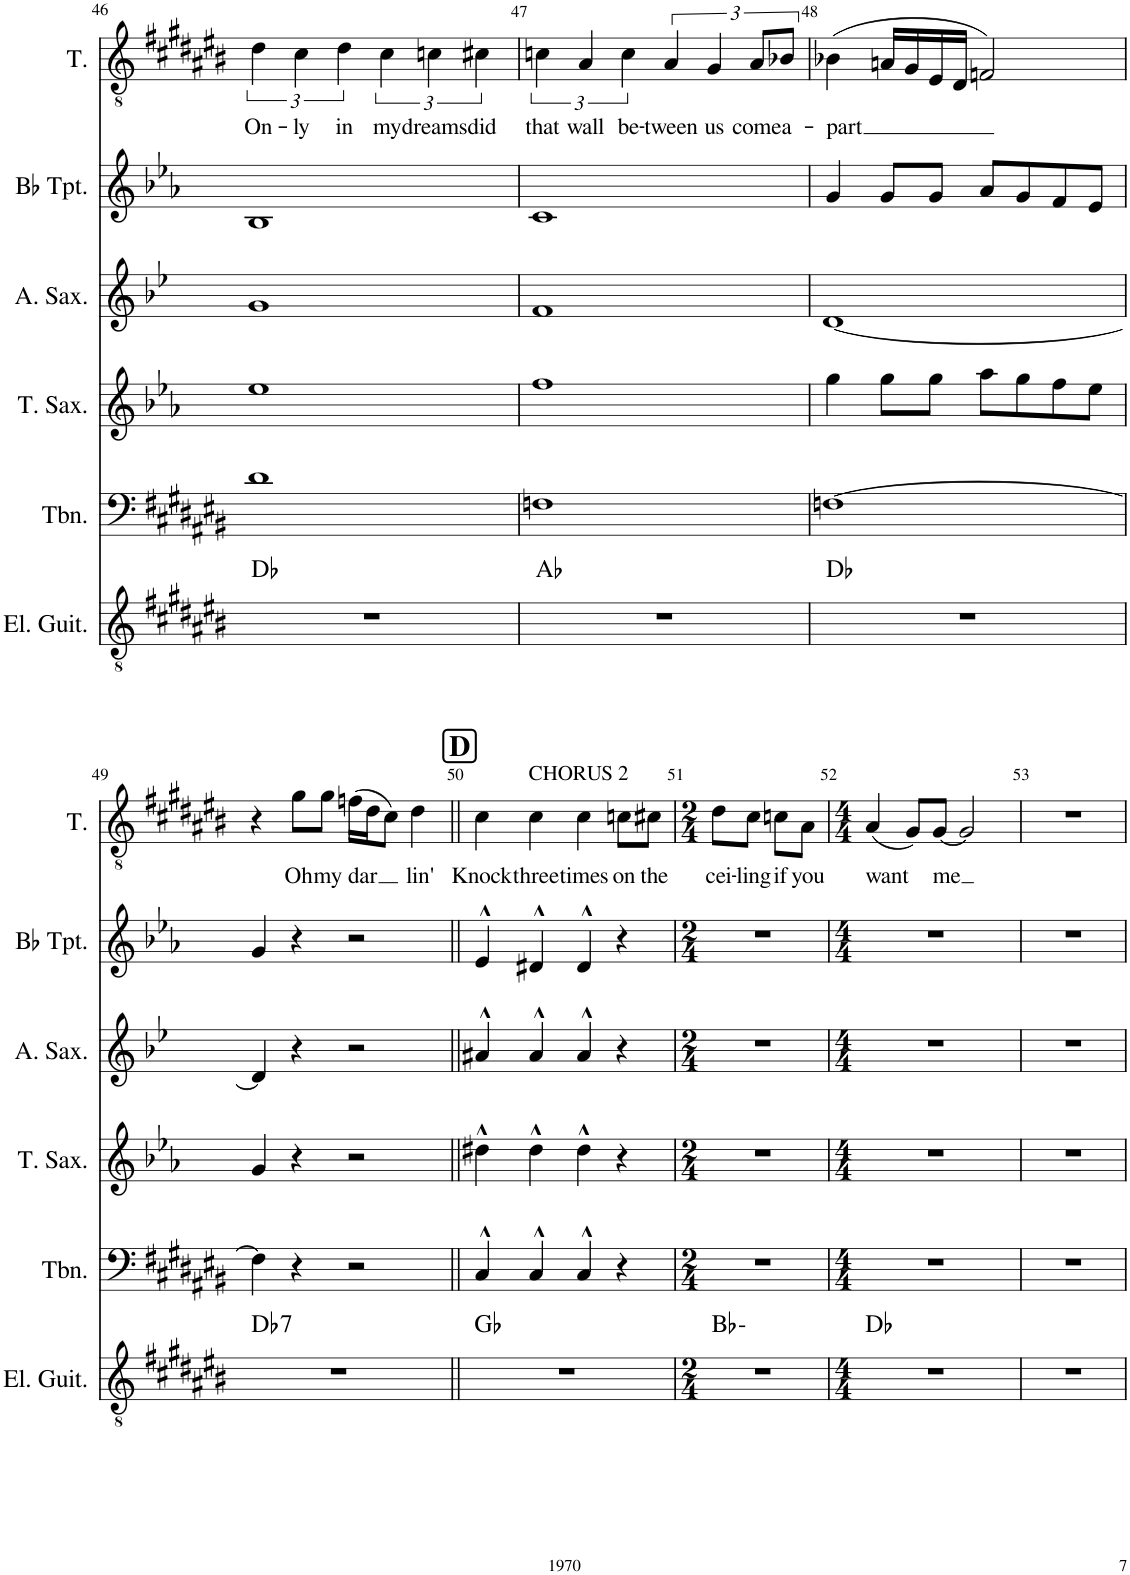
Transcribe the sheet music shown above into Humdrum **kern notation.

**kern	**harte	**kern	**kern	**kern	**kern	**kern	**text
*part6	*part6	*part5	*part4	*part3	*part2	*part1	*part1
*staff6	*	*staff5	*staff4	*staff3	*staff2	*staff1	*staff1
*I"Electric Guitar	*	*I"Trombone	*I"Tenor Saxophone	*I"Alto Saxophone	*I"Bb Trumpet	*I"Tenor	*
*I'El. Guit.	*	*I'Tbn.	*I'T. Sax.	*I'A. Sax.	*I'Bb Tpt.	*I'T.	*
!!LO:PB:g=z
*clefGv2	*	*clefF4	*clefG2	*clefG2	*clefG2	*clefGv2	*
*	*	*	*Trd8c14	*Trd5c9	*Trd1c2	*	*
*k[f#c#g#d#a#e#b#]	*	*k[f#c#g#d#a#e#b#]	*k[b-e-a-]	*k[b-e-]	*k[b-e-a-]	*k[f#c#g#d#a#e#b#]	*
*M4/4	*	*M4/4	*M4/4	*M4/4	*M4/4	*M4/4	*
=46	=46	=46	=46	=46	=46	=46	=46
!	!	!	!	!	!	!	!LO:LY:b
1r	Db:maj	1d#	1ee-	1g	1B-	6d#\	On-
!	!	!	!	!	!	!	!LO:LY:b
.	.	.	.	.	.	6c#\	-ly
!	!	!	!	!	!	!	!LO:LY:b
.	.	.	.	.	.	6d#\	in
!	!	!	!	!	!	!	!LO:LY:b
.	.	.	.	.	.	6c#\	my
!	!	!	!	!	!	!	!LO:LY:b
.	.	.	.	.	.	6cn\	dreams
!	!	!	!	!	!	!	!LO:LY:b
.	.	.	.	.	.	6c#X\	did
=47	=47	=47	=47	=47	=47	=47	=47
!	!	!	!	!	!	!	!LO:LY:b
1r	Ab:maj	1Fn	1ff	1f	1c	6cn\	that
!	!	!	!	!	!	!	!LO:LY:b
.	.	.	.	.	.	6A#/	wall
!	!	!	!	!	!	!	!LO:LY:b
.	.	.	.	.	.	6c\	be-
!	!	!	!	!	!	!	!LO:LY:b
.	.	.	.	.	.	6A#/	-tween
!	!	!	!	!	!	!	!LO:LY:b
.	.	.	.	.	.	6G#/	us
!	!	!	!	!	!	!	!LO:LY:b
.	.	.	.	.	.	12A#/L	come
!	!	!	!	!	!	!	!LO:LY:b
.	.	.	.	.	.	12B-X/J	a-
=48	=48	=48	=48	=48	=48	=48	=48
!	!	!	!	!	!	!	!LO:LY:b
1r	Db:maj	[1Fn	4gg\	[1d	4g/	(4B-X\	-part
.	.	.	8gg\L	.	8g/L	16An/LL	.
.	.	.	.	.	.	16G#/	.
.	.	.	8gg\J	.	8g/J	16E#/	.
.	.	.	.	.	.	16D#/JJ	.
.	.	.	8aa-\L	.	8a-/L	2Fn/)	.
.	.	.	8gg\	.	8g/	.	.
.	.	.	8ff\	.	8f/	.	.
.	.	.	8ee-\J	.	8e-/J	.	.
!!LO:LB:g=z
=49	=49	=49	=49	=49	=49	=49	=49
!	!LO:H:kt=7	!	!	!	!	!	!
1r	Db:7	4F\]	4g/	4d/]	4g/	4r	.
!	!	!	!	!	!	!	!LO:LY:b
.	.	4r	4r	4r	4r	8g#\L	Oh
!	!	!	!	!	!	!	!LO:LY:b
.	.	.	.	.	.	8g#\J	my
!	!	!	!	!	!	!	!LO:LY:b
.	.	2r	2r	2r	2r	(16fn\LL	dar
.	.	.	.	.	.	16d#\J	.
.	.	.	.	.	.	8c#\J)	.
!	!	!	!	!	!	!	!LO:LY:b
.	.	.	.	.	.	4d#\	lin'
!!LO:REH:place=s1:a:B:cj:fs=14:t=D
=50||	=50||	=50||	=50||	=50||	=50||	=50||	=50||
!	!	!	!	!	!	!	!LO:LY:b
1r	Gb:maj	4C#^^/	4dd#X^^\	4a#X^^/	4e-^^/	4c#\	Knock
!	!	!	!	!	!	!LO:TX:a:t=CHORUS 2	!
!	!	!	!	!	!	!	!LO:LY:b
.	.	4C#^^/	4dd#^^\	4a#^^/	4d#X^^/	4c#\	three
!	!	!	!	!	!	!	!LO:LY:b
.	.	4C#^^/	4dd#^^\	4a#^^/	4d#^^/	4c#\	times
!	!	!	!	!	!	!	!LO:LY:b
.	.	4r	4r	4r	4r	8cn\L	on
!	!	!	!	!	!	!	!LO:LY:b
.	.	.	.	.	.	8c#X\J	the
=51	=51	=51	=51	=51	=51	=51	=51
*M2/4	*	*M2/4	*M2/4	*M2/4	*M2/4	*M2/4	*
!	!	!	!	!	!	!	!LO:LY:b
2r	Bb:min	2r	2r	2r	2r	8d#\L	cei-
!	!	!	!	!	!	!	!LO:LY:b
.	.	.	.	.	.	8c#\J	-ling
!	!	!	!	!	!	!	!LO:LY:b
.	.	.	.	.	.	8cn\L	if
!	!	!	!	!	!	!	!LO:LY:b
.	.	.	.	.	.	8A#\J	you
=52	=52	=52	=52	=52	=52	=52	=52
*M4/4	*	*M4/4	*M4/4	*M4/4	*M4/4	*M4/4	*
!	!	!	!	!	!	!	!LO:LY:b
1r	Db:maj	1r	1r	1r	1r	(4A#/	want
.	.	.	.	.	.	8G#/L)	.
!	!	!	!	!	!	!	!LO:LY:b
.	.	.	.	.	.	[8G#/J	me
.	.	.	.	.	.	2G#/]	.
=53	=53	=53	=53	=53	=53	=53	=53
1r	.	1r	1r	1r	1r	1r	.
=	=	=	=	=	=	=	=
*-	*-	*-	*-	*-	*-	*-	*-
